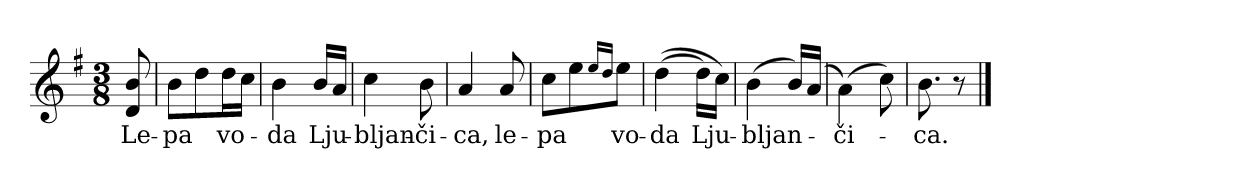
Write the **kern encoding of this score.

**kern	**text
*part1	*part1
*staff1	*staff1
*clefG2	*
*k[f#]	*
*G:	*
*M3/8	*
*MM89	*
=	=
8d/ 8b/	Le-
=1	=1
8b\L	-pa
8dd\	.
16dd\L	vo-
16cc\JJ	.
=2	=2
4b\	-da
16b/LL	Lju-
16a/JJ	.
=3	=3
4cc\	-bljan-
8b\	-či-
=4	=4
4a/	-ca,
8a/	le-
!!LO:LB:g=z
=5	=5
8cc\L	-pa
8ee\	.
16qee/LL	.
16qdd/JJ	.
8ee\J	vo-
=6	=6
(>(>4dd\	-da
16dd\LL)	Lju-
16cc\JJ)	.
=7	=7
(>4b\	-bljan-
16b/LL)	.
(<16a/JJ	.
=8	=8
(>4a\)	-či-
8cc\)	.
=9	=9
8.b\	-ca.
8r	.
==	==
*-	*-
